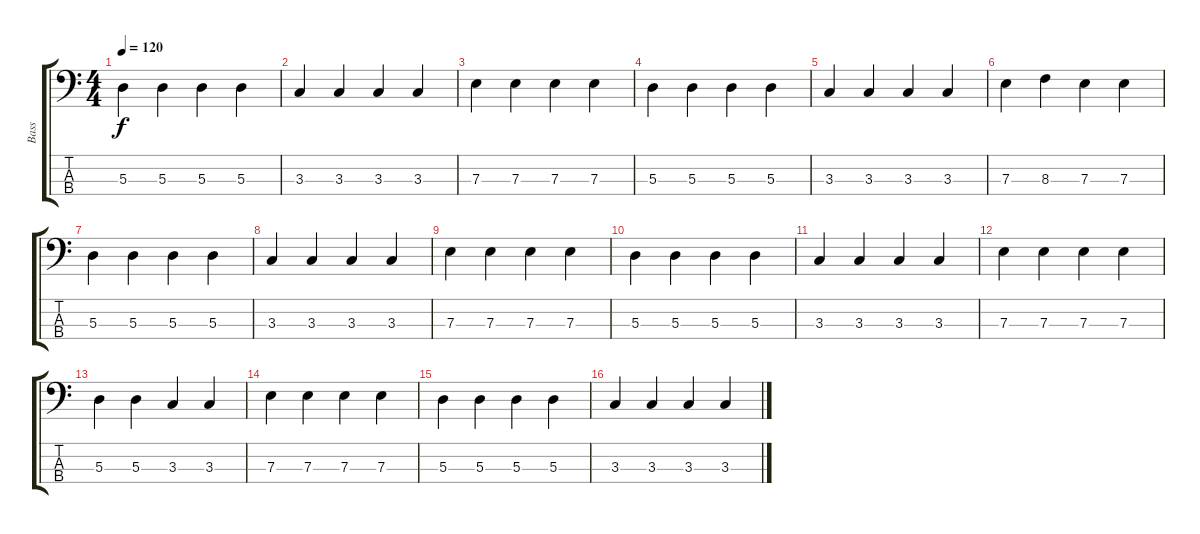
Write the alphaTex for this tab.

\track ("Bass" "Bass") {instrument electricbassfinger}
\staff {score tabs}
\tuning (G2 D2 A1 E1) {hide}
\ts (4 4)
\tempo 120
\clef f4
\ks c
5.3.4{dy f} 5.3.4 5.3.4 5.3.4 |
3.3.4 3.3.4 3.3.4 3.3.4 |
7.3.4 7.3.4 7.3.4 7.3.4 |
5.3.4 5.3.4 5.3.4 5.3.4 |
3.3.4 3.3.4 3.3.4 3.3.4 |
7.3.4 8.3.4 7.3.4 7.3.4 |
5.3.4 5.3.4 5.3.4 5.3.4 |
3.3.4 3.3.4 3.3.4 3.3.4 |
7.3.4 7.3.4 7.3.4 7.3.4 |
5.3.4 5.3.4 5.3.4 5.3.4 |
3.3.4 3.3.4 3.3.4 3.3.4 |
7.3.4 7.3.4 7.3.4 7.3.4 |
5.3.4 5.3.4 3.3.4 3.3.4 |
7.3.4 7.3.4 7.3.4 7.3.4 |
5.3.4 5.3.4 5.3.4 5.3.4 |
3.3.4 3.3.4 3.3.4 3.3.4
